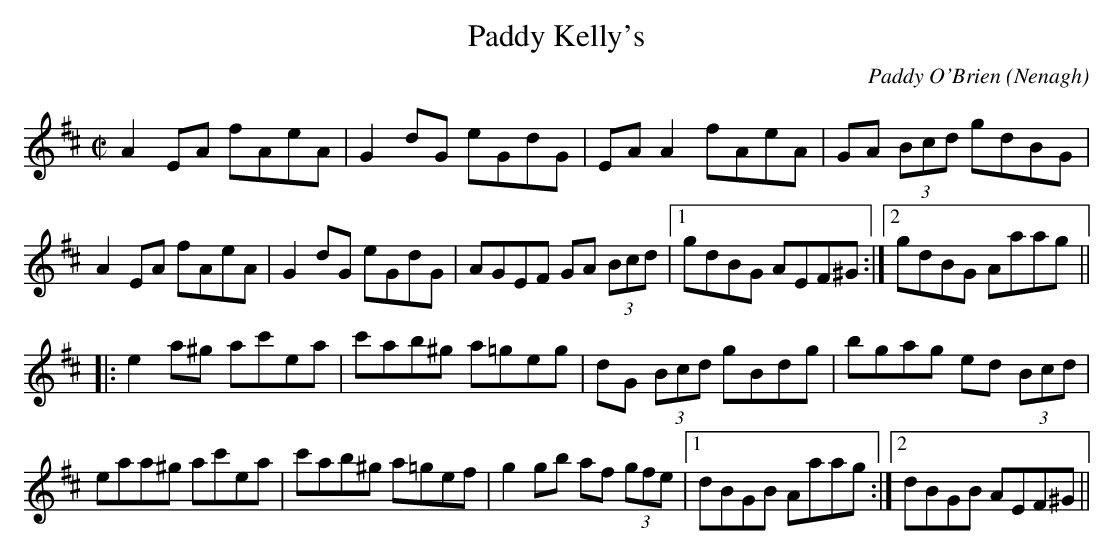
X:1
T:Paddy Kelly's
C:Paddy O'Brien (Nenagh)
M:C|
K:Amix
A2EA fAeA|G2dG eGdG|EAA2 fAeA|GA (3Bcd gdBG|
A2EA fAeA|G2dG eGdG|AGEF GA (3Bcd|1 gdBG AEF^G:|2 gdBG Aaag||
|:e2a^g ac'ea|c'ab^g a=geg|dG (3Bcd gBdg|bgag ed (3Bcd|
eaa^g ac'ea|c'ab^g a=gef|g2gb af (3gfe|1 dBGB Aaag:|2 dBGB AEF^G||
